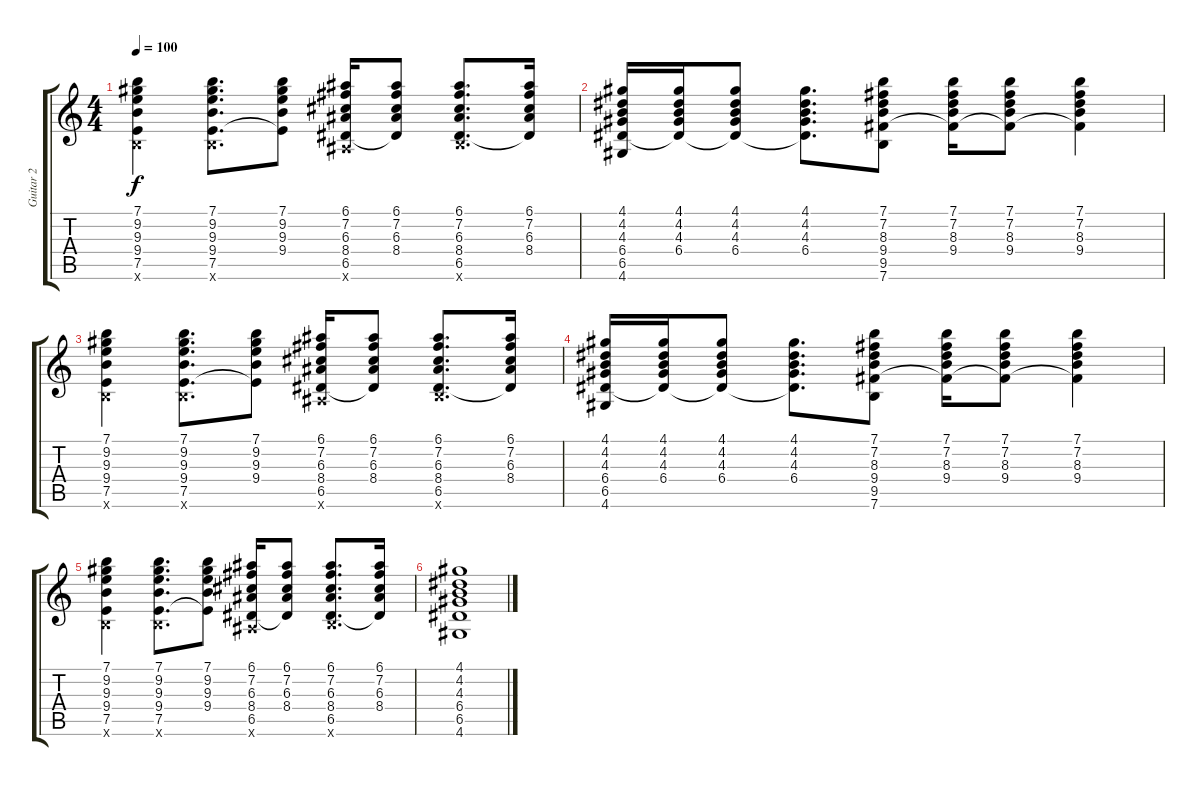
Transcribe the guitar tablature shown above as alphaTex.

\track ("Guitar 2" "Guitar 2") {instrument electricguitarjazz}
\staff {score tabs}
\tuning (E4 B3 G3 D3 A2 E2) {hide}
\ts (4 4)
\tempo 100
\clef g2
\ks c
(7.1 9.2 9.3 9.4 7.5 7.6{x}).4{dy f} (7.1 9.2 9.3 9.4 7.5 7.6{x}).8{d} (7.1 9.2 9.3 9.4 7.5{t}).8 (6.1 7.2 6.3 8.4 6.5 6.6{x}).16 (6.1 7.2 6.3 8.4 6.5{t}).8 (6.1 7.2 6.3 8.4 6.5 7.6{x}).8{d} (6.1 7.2 6.3 8.4 6.5{t}).16 |
(4.1 4.2 4.3 6.4 6.5 4.6).16 (4.1 4.2 4.3 6.4 6.5{t}).16 (4.1 4.2 4.3 6.4 6.5{t}).8 (4.1 4.2 4.3 6.4 6.5{t}).8{d} (7.1 7.2 8.3 9.4 9.5 7.6).8 (7.1 7.2 8.3 9.4 9.5{t}).16 (7.1 7.2 8.3 9.4 9.5{t}).8 (7.1 7.2 8.3 9.4 9.5{t}).4 |
(7.1 9.2 9.3 9.4 7.5 7.6{x}).4 (7.1 9.2 9.3 9.4 7.5 7.6{x}).8{d} (7.1 9.2 9.3 9.4 7.5{t}).8 (6.1 7.2 6.3 8.4 6.5 6.6{x}).16 (6.1 7.2 6.3 8.4 6.5{t}).8 (6.1 7.2 6.3 8.4 6.5 7.6{x}).8{d} (6.1 7.2 6.3 8.4 6.5{t}).16 |
(4.1 4.2 4.3 6.4 6.5 4.6).16 (4.1 4.2 4.3 6.4 6.5{t}).16 (4.1 4.2 4.3 6.4 6.5{t}).8 (4.1 4.2 4.3 6.4 6.5{t}).8{d} (7.1 7.2 8.3 9.4 9.5 7.6).8 (7.1 7.2 8.3 9.4 9.5{t}).16 (7.1 7.2 8.3 9.4 9.5{t}).8 (7.1 7.2 8.3 9.4 9.5{t}).4 |
(7.1 9.2 9.3 9.4 7.5 7.6{x}).4 (7.1 9.2 9.3 9.4 7.5 7.6{x}).8{d} (7.1 9.2 9.3 9.4 7.5{t}).8 (6.1 7.2 6.3 8.4 6.5 6.6{x}).16 (6.1 7.2 6.3 8.4 6.5{t}).8 (6.1 7.2 6.3 8.4 6.5 7.6{x}).8{d} (6.1 7.2 6.3 8.4 6.5{t}).16 |
(4.1 4.2 4.3 6.4 6.5 4.6).1
